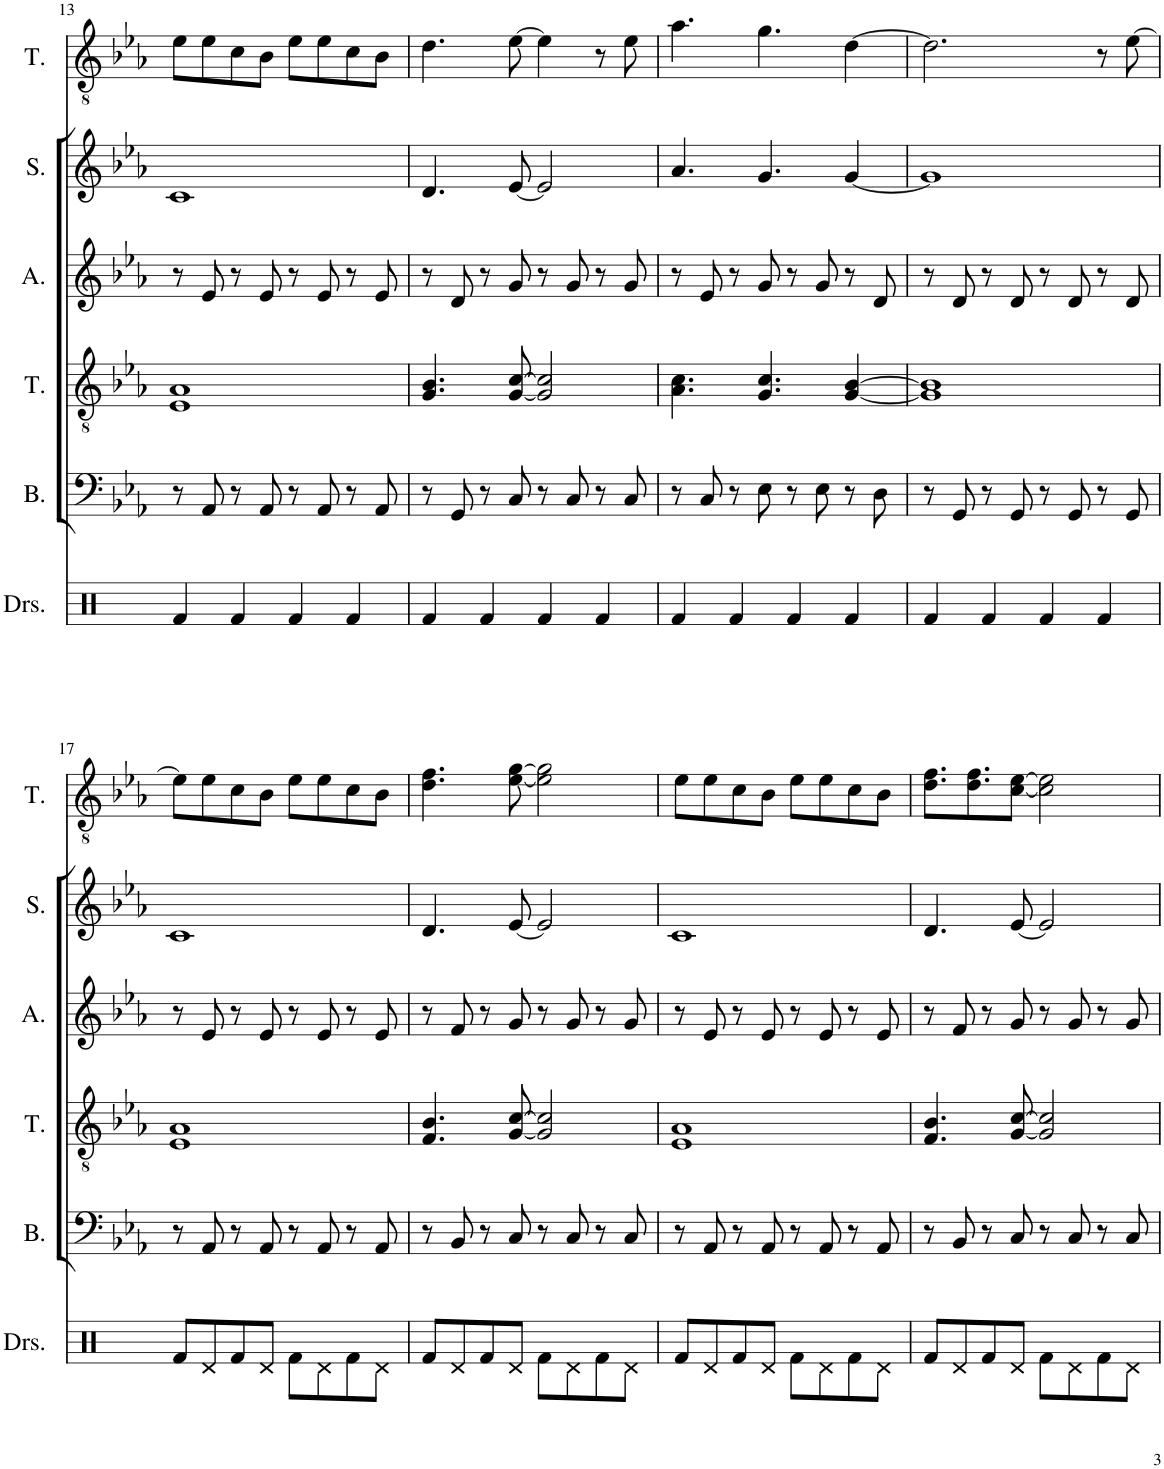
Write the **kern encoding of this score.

**kern	**kern	**kern	**kern	**kern	**kern
*part6	*part5	*part4	*part3	*part2	*part1
*staff6	*staff5	*staff4	*staff3	*staff2	*staff1
*I"Drumset	*I"Bass	*I"Tenor	*I"Alto	*I"Soprano	*I"Tenor
*I'Drs.	*I'B.	*I'T.	*I'A.	*I'S.	*I'T.
!!LO:PB:g=z
*clefX	*clefF4	*clefGv2	*clefG2	*clefG2	*clefGv2
*k[]	*k[b-e-a-]	*k[b-e-a-]	*k[b-e-a-]	*k[b-e-a-]	*k[b-e-a-]
*M4/4	*M4/4	*M4/4	*M4/4	*M4/4	*M4/4
=13	=13	=13	=13	=13	=13
4Rf/	8r	1E- 1A-	8r	1c	8e-\L
.	8AA-/	.	8e-/	.	8e-\
4Rf/	8r	.	8r	.	8c\
.	8AA-/	.	8e-/	.	8B-\J
4Rf/	8r	.	8r	.	8e-\L
.	8AA-/	.	8e-/	.	8e-\
4Rf/	8r	.	8r	.	8c\
.	8AA-/	.	8e-/	.	8B-\J
=14	=14	=14	=14	=14	=14
4Rf/	8r	4.G/ 4.B-/	8r	4.d/	4.d\
.	8GG/	.	8d/	.	.
4Rf/	8r	.	8r	.	.
.	8C/	[8G/ [8c/	8g/	[8e-/	[8e-\
4Rf/	8r	2G/] 2c/]	8r	2e-/]	4e-\]
.	8C/	.	8g/	.	.
4Rf/	8r	.	8r	.	8r
.	8C/	.	8g/	.	8e-\
=15	=15	=15	=15	=15	=15
4Rf/	8r	4.A-\ 4.c\	8r	4.a-/	4.a-\
.	8C/	.	8e-/	.	.
4Rf/	8r	.	8r	.	.
.	8E-\	4.G/ 4.c/	8g/	4.g/	4.g\
4Rf/	8r	.	8r	.	.
.	8E-\	.	8g/	.	.
4Rf/	8r	[4G/ [4B-/	8r	[4g/	[4d\
.	8D\	.	8d/	.	.
=16	=16	=16	=16	=16	=16
4Rf/	8r	1G] 1B-]	8r	1g]	2.d\]
.	8GG/	.	8d/	.	.
4Rf/	8r	.	8r	.	.
.	8GG/	.	8d/	.	.
4Rf/	8r	.	8r	.	.
.	8GG/	.	8d/	.	.
4Rf/	8r	.	8r	.	8r
.	8GG/	.	8d/	.	[8e-\
!!LO:LB:g=z
=17	=17	=17	=17	=17	=17
8Rf/L	8r	1E- 1A-	8r	1c	8e-\L]
8Rd/	8AA-/	.	8e-/	.	8e-\
8Rf/	8r	.	8r	.	8c\
8Rd/J	8AA-/	.	8e-/	.	8B-\J
8Rf\L	8r	.	8r	.	8e-\L
8Rd\	8AA-/	.	8e-/	.	8e-\
8Rf\	8r	.	8r	.	8c\
8Rd\J	8AA-/	.	8e-/	.	8B-\J
=18	=18	=18	=18	=18	=18
8Rf/L	8r	4.F/ 4.B-/	8r	4.d/	4.d\ 4.f\
8Rd/	8BB-/	.	8f/	.	.
8Rf/	8r	.	8r	.	.
8Rd/J	8C/	[8G/ [8c/	8g/	[8e-/	[8e-\ [8g\
8Rf\L	8r	2G/] 2c/]	8r	2e-/]	2e-\] 2g\]
8Rd\	8C/	.	8g/	.	.
8Rf\	8r	.	8r	.	.
8Rd\J	8C/	.	8g/	.	.
=19	=19	=19	=19	=19	=19
8Rf/L	8r	1E- 1A-	8r	1c	8e-\L
8Rd/	8AA-/	.	8e-/	.	8e-\
8Rf/	8r	.	8r	.	8c\
8Rd/J	8AA-/	.	8e-/	.	8B-\J
8Rf\L	8r	.	8r	.	8e-\L
8Rd\	8AA-/	.	8e-/	.	8e-\
8Rf\	8r	.	8r	.	8c\
8Rd\J	8AA-/	.	8e-/	.	8B-\J
=20	=20	=20	=20	=20	=20
8Rf/L	8r	4.F/ 4.B-/	8r	4.d/	8.d\ 8.f\L
8Rd/	8BB-/	.	8f/	.	.
.	.	.	.	.	8.d\ 8.f\
8Rf/	8r	.	8r	.	.
8Rd/J	8C/	[8G/ [8c/	8g/	[8e-/	[8c\ [8e-\J
8Rf\L	8r	2G/] 2c/]	8r	2e-/]	2c\] 2e-\]
8Rd\	8C/	.	8g/	.	.
8Rf\	8r	.	8r	.	.
8Rd\J	8C/	.	8g/	.	.
=	=	=	=	=	=
*-	*-	*-	*-	*-	*-
